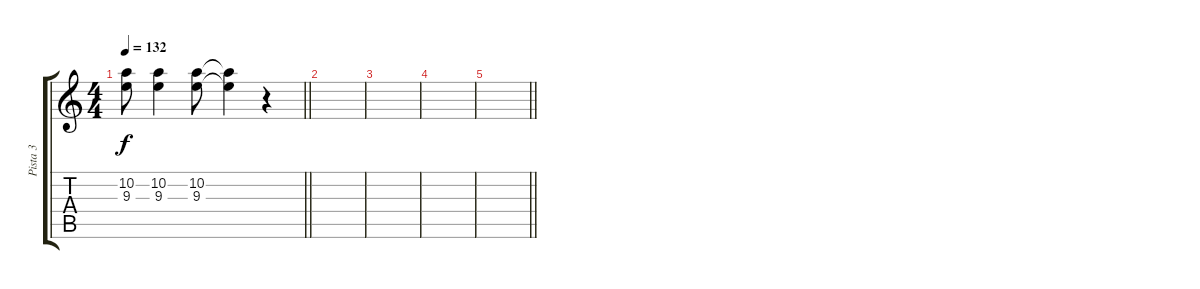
\track ("Pista 3" "Pista 3") {instrument acousticguitarsteel}
\staff {score tabs}
\tuning (E4 B3 G3 D3 A2 E2) {hide}
\ts (4 4)
\tempo 132
\clef g2
\barLineRight lightlight
\ks c
(10.2{t} 9.3{t}).8{dy f} (10.2 9.3).4 (10.2 9.3).8 (10.2{t} 9.3{t}).4 r.4 |
|
|
|
\barLineRight lightlight
